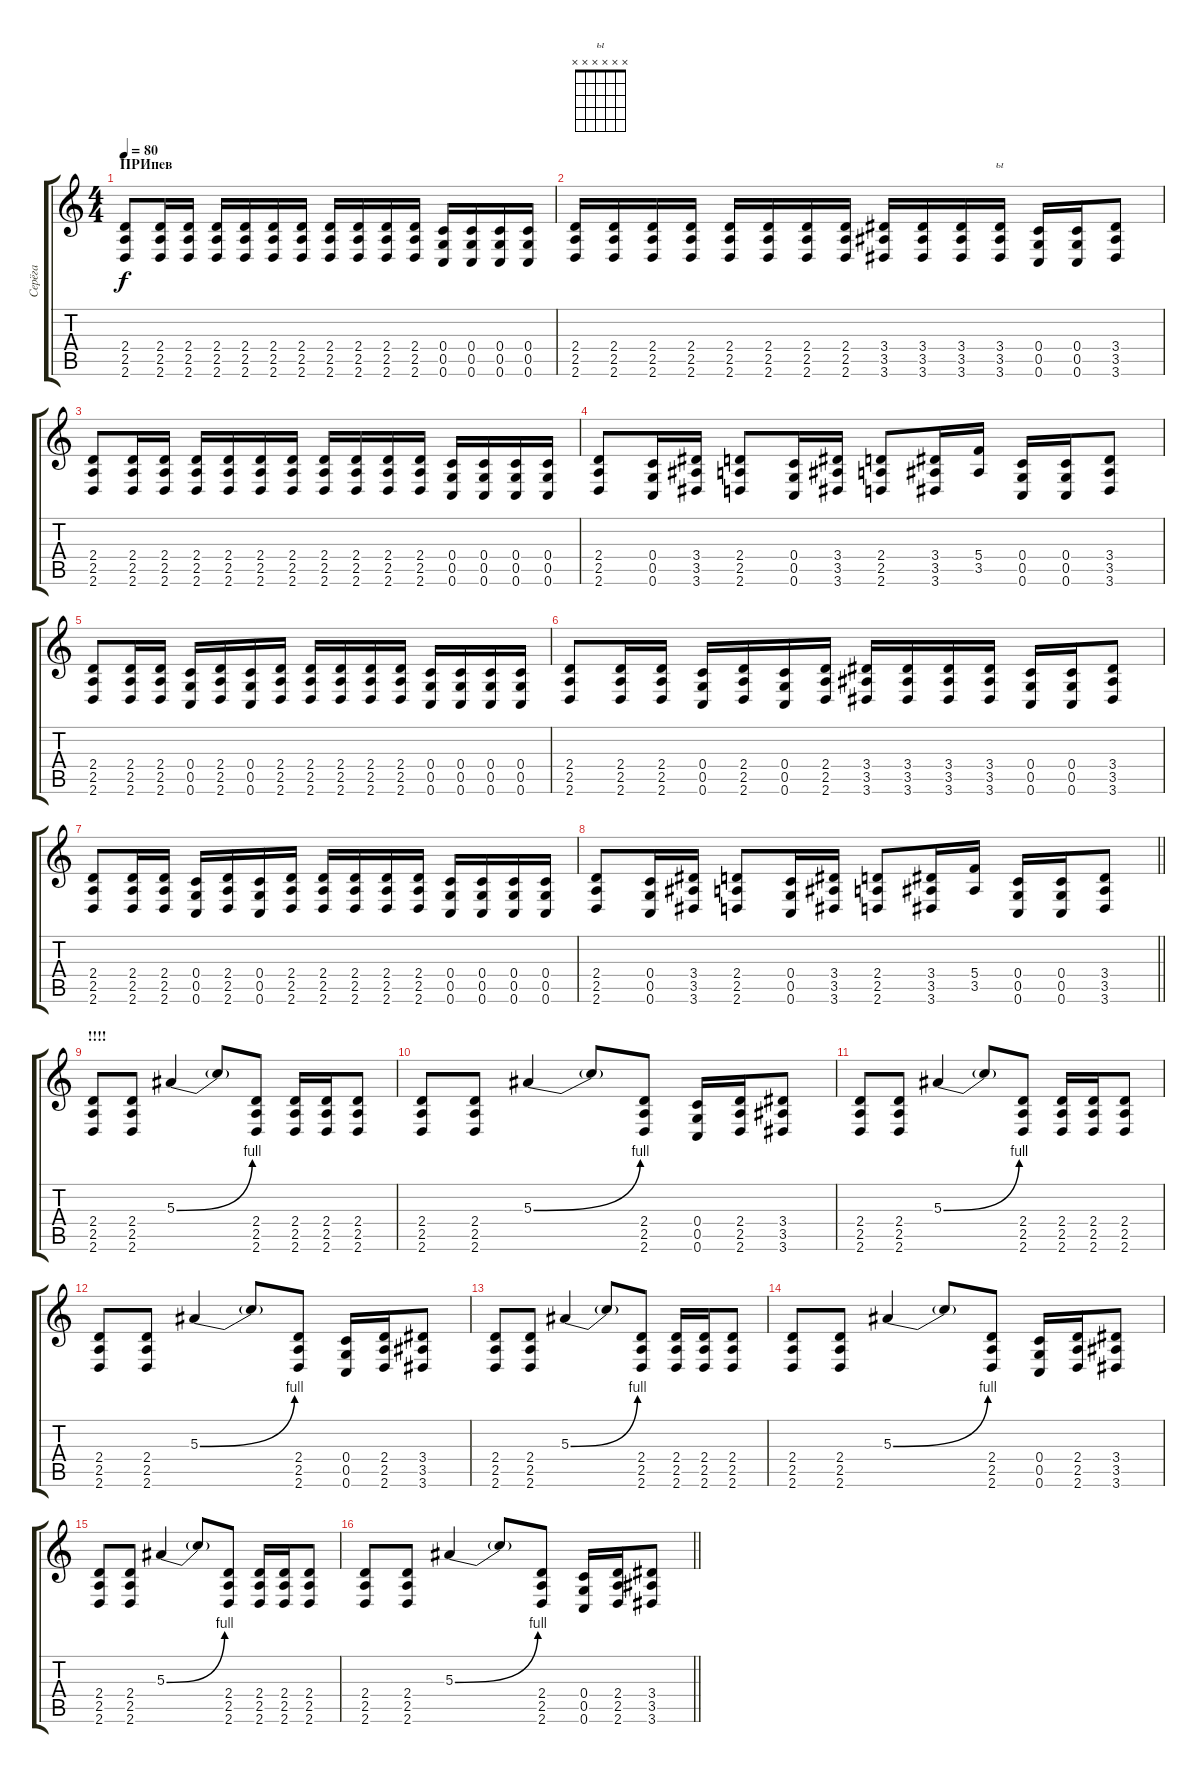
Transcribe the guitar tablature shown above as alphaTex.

\track ("Серёга" "Серёга") {instrument distortionguitar}
\staff {score tabs}
\tuning (D4 A3 F3 C3 G2 C2) {hide}
\chord ("ы" x x x x x x)
\ts (4 4)
\section ("" "ПРИпев")
\tempo 80
\clef g2
\ks c
(2.4 2.5 2.6).8{dy f} (2.4 2.5 2.6).16 (2.4 2.5 2.6).16 (2.4 2.5 2.6).16 (2.4 2.5 2.6).16 (2.4 2.5 2.6).16 (2.4 2.5 2.6).16 (2.4 2.5 2.6).16 (2.4 2.5 2.6).16 (2.4 2.5 2.6).16 (2.4 2.5 2.6).16 (0.4 0.5 0.6).16 (0.4 0.5 0.6).16 (0.4 0.5 0.6).16 (0.4 0.5 0.6).16 |
(2.4 2.5 2.6).16 (2.4 2.5 2.6).16 (2.4 2.5 2.6).16 (2.4 2.5 2.6).16 (2.4 2.5 2.6).16 (2.4 2.5 2.6).16 (2.4 2.5 2.6).16 (2.4 2.5 2.6).16 (3.4 3.5 3.6).16 (3.4 3.5 3.6).16 (3.4 3.5 3.6).16 (3.4 3.5 3.6).16{ch "ы"} (0.4 0.5 0.6).16 (0.4 0.5 0.6).16 (3.4 3.5 3.6).8 |
(2.4 2.5 2.6).8 (2.4 2.5 2.6).16 (2.4 2.5 2.6).16 (2.4 2.5 2.6).16 (2.4 2.5 2.6).16 (2.4 2.5 2.6).16 (2.4 2.5 2.6).16 (2.4 2.5 2.6).16 (2.4 2.5 2.6).16 (2.4 2.5 2.6).16 (2.4 2.5 2.6).16 (0.4 0.5 0.6).16 (0.4 0.5 0.6).16 (0.4 0.5 0.6).16 (0.4 0.5 0.6).16 |
(2.4 2.5 2.6).8 (0.4 0.5 0.6).16 (3.4 3.5 3.6).16 (2.4 2.5 2.6).8 (0.4 0.5 0.6).16 (3.4 3.5 3.6).16 (2.4 2.5 2.6).8 (3.4 3.5 3.6).16 (5.4 3.5).16 (0.4 0.5 0.6).16 (0.4 0.5 0.6).16 (3.4 3.5 3.6).8 |
(2.4 2.5 2.6).8 (2.4 2.5 2.6).16 (2.4 2.5 2.6).16 (0.4 0.5 0.6).16 (2.4 2.5 2.6).16 (0.4 0.5 0.6).16 (2.4 2.5 2.6).16 (2.4 2.5 2.6).16 (2.4 2.5 2.6).16 (2.4 2.5 2.6).16 (2.4 2.5 2.6).16 (0.4 0.5 0.6).16 (0.4 0.5 0.6).16 (0.4 0.5 0.6).16 (0.4 0.5 0.6).16 |
(2.4 2.5 2.6).8 (2.4 2.5 2.6).16 (2.4 2.5 2.6).16 (0.4 0.5 0.6).16 (2.4 2.5 2.6).16 (0.4 0.5 0.6).16 (2.4 2.5 2.6).16 (3.4 3.5 3.6).16 (3.4 3.5 3.6).16 (3.4 3.5 3.6).16 (3.4 3.5 3.6).16 (0.4 0.5 0.6).16 (0.4 0.5 0.6).16 (3.4 3.5 3.6).8 |
(2.4 2.5 2.6).8 (2.4 2.5 2.6).16 (2.4 2.5 2.6).16 (0.4 0.5 0.6).16 (2.4 2.5 2.6).16 (0.4 0.5 0.6).16 (2.4 2.5 2.6).16 (2.4 2.5 2.6).16 (2.4 2.5 2.6).16 (2.4 2.5 2.6).16 (2.4 2.5 2.6).16 (0.4 0.5 0.6).16 (0.4 0.5 0.6).16 (0.4 0.5 0.6).16 (0.4 0.5 0.6).16 |
\barLineRight lightlight
(2.4 2.5 2.6).8 (0.4 0.5 0.6).16 (3.4 3.5 3.6).16 (2.4 2.5 2.6).8 (0.4 0.5 0.6).16 (3.4 3.5 3.6).16 (2.4 2.5 2.6).8 (3.4 3.5 3.6).16 (5.4 3.5).16 (0.4 0.5 0.6).16 (0.4 0.5 0.6).16 (3.4 3.5 3.6).8 |
\section ("" "!!!!")
(2.4 2.5 2.6).8 (2.4 2.5 2.6).8 5.3{be (bend 0 0 60 4)}.4 5.3{t}.8 (2.4 2.5 2.6).8 (2.4 2.5 2.6).16 (2.4 2.5 2.6).16 (2.4 2.5 2.6).8 |
(2.4 2.5 2.6).8 (2.4 2.5 2.6).8 5.3{be (bend 0 0 60 4)}.4 5.3{t}.8 (2.4 2.5 2.6).8 (0.4 0.5 0.6).16 (2.4 2.5 2.6).16 (3.4 3.5 3.6).8 |
(2.4 2.5 2.6).8 (2.4 2.5 2.6).8 5.3{be (bend 0 0 60 4)}.4 5.3{t}.8 (2.4 2.5 2.6).8 (2.4 2.5 2.6).16 (2.4 2.5 2.6).16 (2.4 2.5 2.6).8 |
(2.4 2.5 2.6).8 (2.4 2.5 2.6).8 5.3{be (bend 0 0 60 4)}.4 5.3{t}.8 (2.4 2.5 2.6).8 (0.4 0.5 0.6).16 (2.4 2.5 2.6).16 (3.4 3.5 3.6).8 |
(2.4 2.5 2.6).8 (2.4 2.5 2.6).8 5.3{be (bend 0 0 60 4)}.4 5.3{t}.8 (2.4 2.5 2.6).8 (2.4 2.5 2.6).16 (2.4 2.5 2.6).16 (2.4 2.5 2.6).8 |
(2.4 2.5 2.6).8 (2.4 2.5 2.6).8 5.3{be (bend 0 0 60 4)}.4 5.3{t}.8 (2.4 2.5 2.6).8 (0.4 0.5 0.6).16 (2.4 2.5 2.6).16 (3.4 3.5 3.6).8 |
(2.4 2.5 2.6).8 (2.4 2.5 2.6).8 5.3{be (bend 0 0 60 4)}.4 5.3{t}.8 (2.4 2.5 2.6).8 (2.4 2.5 2.6).16 (2.4 2.5 2.6).16 (2.4 2.5 2.6).8 |
\barLineRight lightlight
(2.4 2.5 2.6).8 (2.4 2.5 2.6).8 5.3{be (bend 0 0 60 4)}.4 5.3{t}.8 (2.4 2.5 2.6).8 (0.4 0.5 0.6).16 (2.4 2.5 2.6).16 (3.4 3.5 3.6).8
